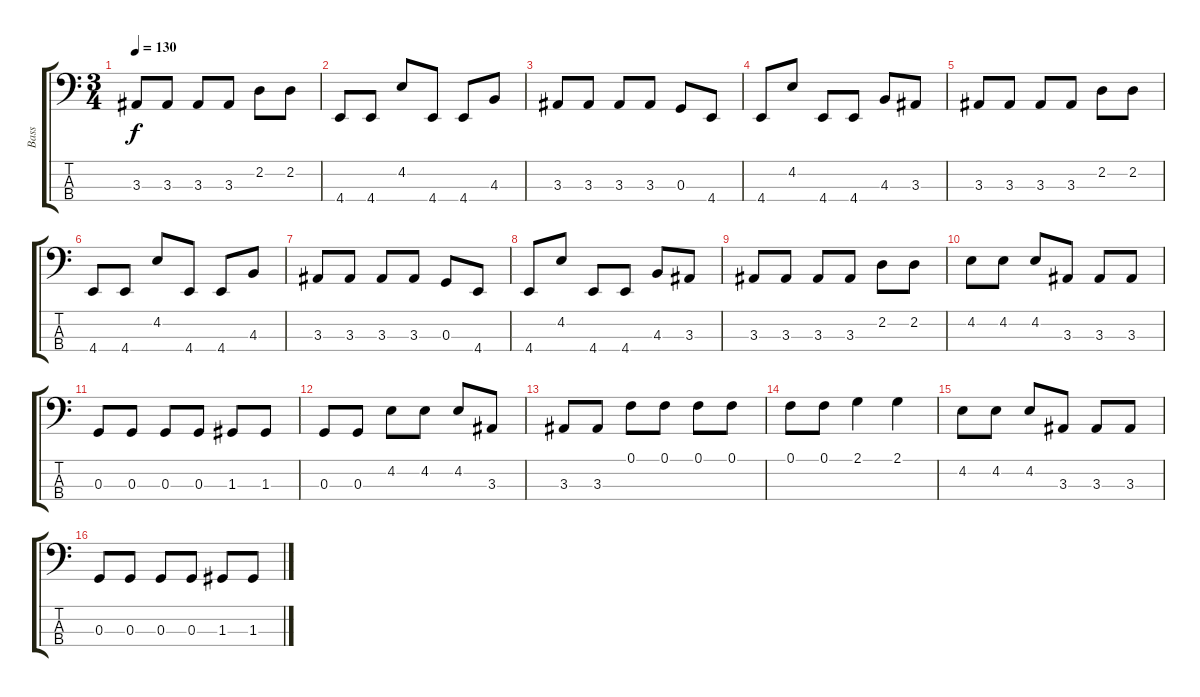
\track ("Bass" "Bass") {instrument electricbassfinger}
\staff {score tabs}
\tuning (F2 C2 G1 C1) {hide}
\ts (3 4)
\tempo 130
\clef f4
\ks c
3.3.8{dy f} 3.3.8 3.3.8 3.3.8 2.2.8 2.2.8 |
4.4.8 4.4.8 4.2.8 4.4.8 4.4.8 4.3.8 |
3.3.8 3.3.8 3.3.8 3.3.8 0.3.8 4.4.8 |
4.4.8 4.2.8 4.4.8 4.4.8 4.3.8 3.3.8 |
3.3.8 3.3.8 3.3.8 3.3.8 2.2.8 2.2.8 |
4.4.8 4.4.8 4.2.8 4.4.8 4.4.8 4.3.8 |
3.3.8 3.3.8 3.3.8 3.3.8 0.3.8 4.4.8 |
4.4.8 4.2.8 4.4.8 4.4.8 4.3.8 3.3.8 |
3.3.8 3.3.8 3.3.8 3.3.8 2.2.8 2.2.8 |
4.2.8 4.2.8 4.2.8 3.3.8 3.3.8 3.3.8 |
0.3.8 0.3.8 0.3.8 0.3.8 1.3.8 1.3.8 |
0.3.8 0.3.8 4.2.8 4.2.8 4.2.8 3.3.8 |
3.3.8 3.3.8 0.1.8 0.1.8 0.1.8 0.1.8 |
0.1.8 0.1.8 2.1.4 2.1.4 |
4.2.8 4.2.8 4.2.8 3.3.8 3.3.8 3.3.8 |
0.3.8 0.3.8 0.3.8 0.3.8 1.3.8 1.3.8
